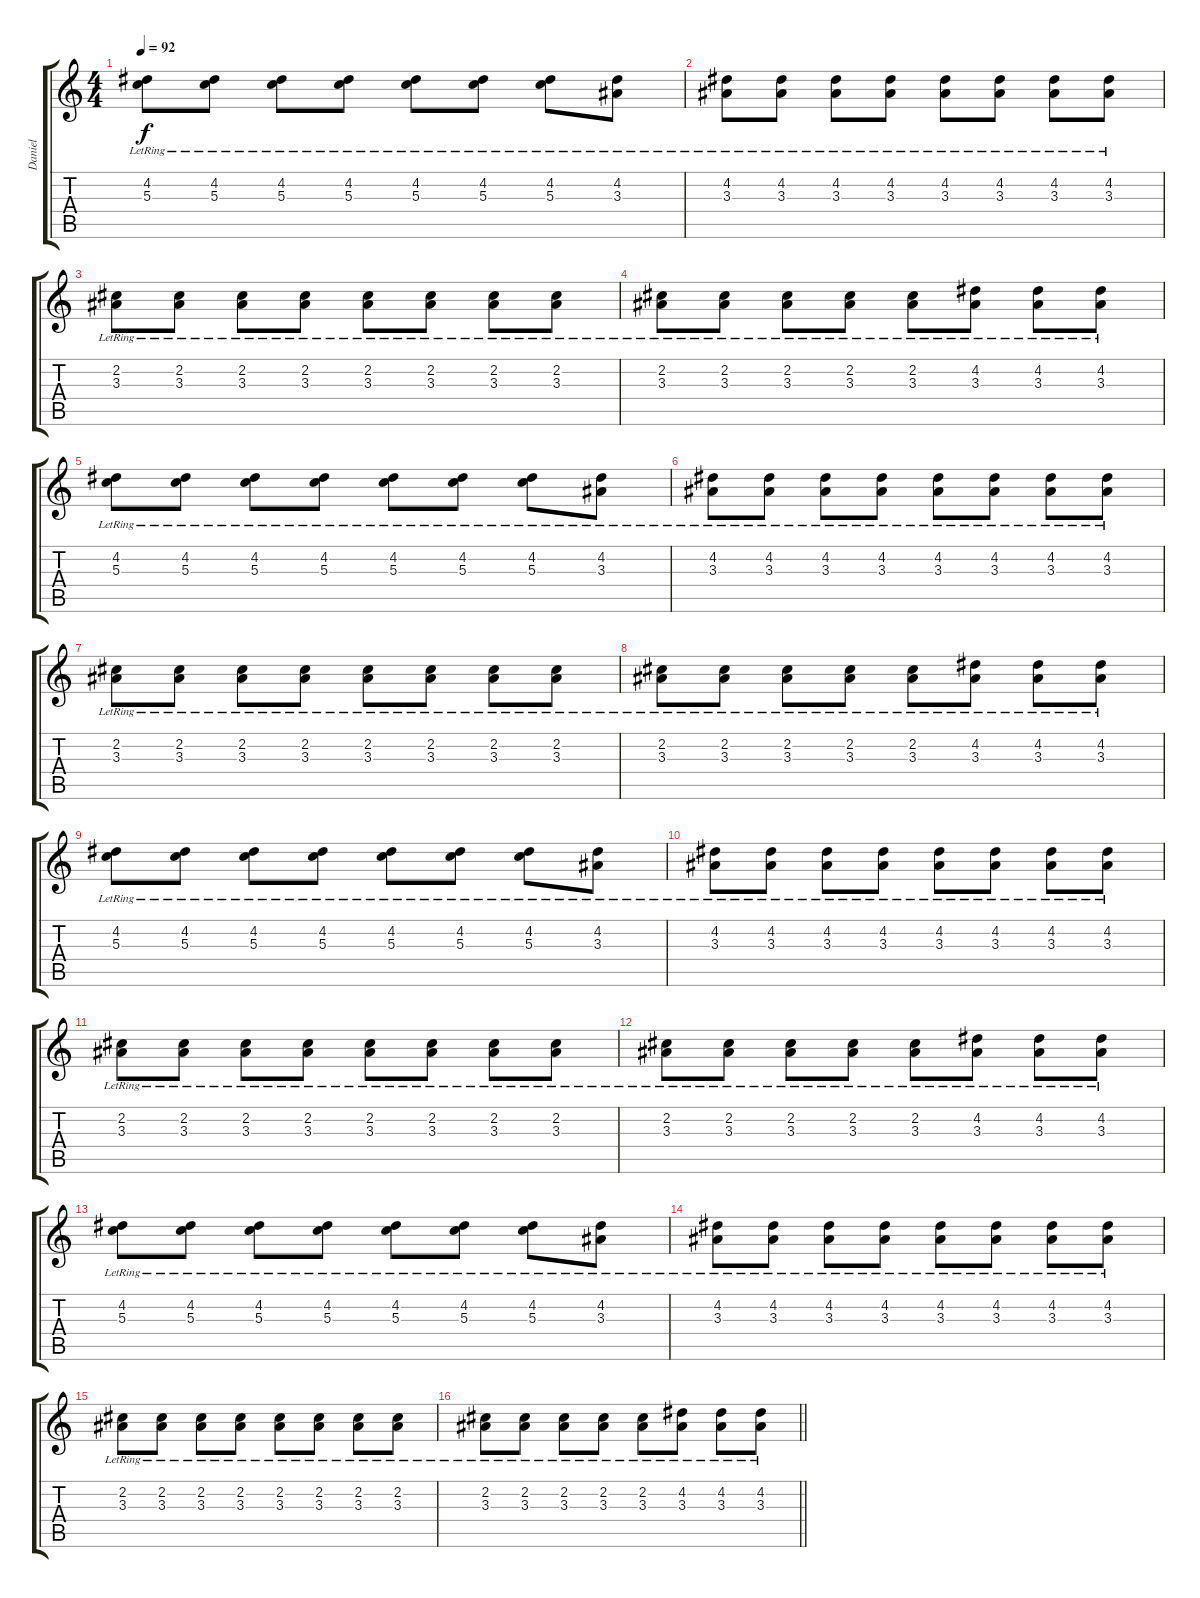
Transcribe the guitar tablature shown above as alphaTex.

\track ("Daniel" "Daniel") {instrument electricguitarclean}
\staff {score tabs}
\tuning (E4 B3 G3 D3 A2 E2) {hide}
\ts (4 4)
\tempo 92
\clef g2
\ks c
(4.2{lr} 5.3{lr}).8{dy f} (4.2{lr} 5.3{lr}).8 (4.2{lr} 5.3{lr}).8 (4.2{lr} 5.3{lr}).8 (4.2{lr} 5.3{lr}).8 (4.2{lr} 5.3{lr}).8 (4.2{lr} 5.3{lr}).8 (4.2{lr} 3.3{lr}).8 |
(4.2{lr} 3.3{lr}).8 (4.2{lr} 3.3{lr}).8 (4.2{lr} 3.3{lr}).8 (4.2{lr} 3.3{lr}).8 (4.2{lr} 3.3{lr}).8 (4.2{lr} 3.3{lr}).8 (4.2{lr} 3.3{lr}).8 (4.2{lr} 3.3{lr}).8 |
(2.2{lr} 3.3{lr}).8 (2.2{lr} 3.3{lr}).8 (2.2{lr} 3.3{lr}).8 (2.2{lr} 3.3{lr}).8 (2.2{lr} 3.3{lr}).8 (2.2{lr} 3.3{lr}).8 (2.2{lr} 3.3{lr}).8 (2.2{lr} 3.3{lr}).8 |
(2.2{lr} 3.3{lr}).8 (2.2{lr} 3.3{lr}).8 (2.2{lr} 3.3{lr}).8 (2.2{lr} 3.3{lr}).8 (2.2{lr} 3.3{lr}).8 (4.2{lr} 3.3{lr}).8 (4.2{lr} 3.3{lr}).8 (4.2{lr} 3.3{lr}).8 |
(4.2{lr} 5.3{lr}).8 (4.2{lr} 5.3{lr}).8 (4.2{lr} 5.3{lr}).8 (4.2{lr} 5.3{lr}).8 (4.2{lr} 5.3{lr}).8 (4.2{lr} 5.3{lr}).8 (4.2{lr} 5.3{lr}).8 (4.2{lr} 3.3{lr}).8 |
(4.2{lr} 3.3{lr}).8 (4.2{lr} 3.3{lr}).8 (4.2{lr} 3.3{lr}).8 (4.2{lr} 3.3{lr}).8 (4.2{lr} 3.3{lr}).8 (4.2{lr} 3.3{lr}).8 (4.2{lr} 3.3{lr}).8 (4.2{lr} 3.3{lr}).8 |
(2.2{lr} 3.3{lr}).8 (2.2{lr} 3.3{lr}).8 (2.2{lr} 3.3{lr}).8 (2.2{lr} 3.3{lr}).8 (2.2{lr} 3.3{lr}).8 (2.2{lr} 3.3{lr}).8 (2.2{lr} 3.3{lr}).8 (2.2{lr} 3.3{lr}).8 |
(2.2{lr} 3.3{lr}).8 (2.2{lr} 3.3{lr}).8 (2.2{lr} 3.3{lr}).8 (2.2{lr} 3.3{lr}).8 (2.2{lr} 3.3{lr}).8 (4.2{lr} 3.3{lr}).8 (4.2{lr} 3.3{lr}).8 (4.2{lr} 3.3{lr}).8 |
(4.2{lr} 5.3{lr}).8 (4.2{lr} 5.3{lr}).8 (4.2{lr} 5.3{lr}).8 (4.2{lr} 5.3{lr}).8 (4.2{lr} 5.3{lr}).8 (4.2{lr} 5.3{lr}).8 (4.2{lr} 5.3{lr}).8 (4.2{lr} 3.3{lr}).8 |
(4.2{lr} 3.3{lr}).8 (4.2{lr} 3.3{lr}).8 (4.2{lr} 3.3{lr}).8 (4.2{lr} 3.3{lr}).8 (4.2{lr} 3.3{lr}).8 (4.2{lr} 3.3{lr}).8 (4.2{lr} 3.3{lr}).8 (4.2{lr} 3.3{lr}).8 |
(2.2{lr} 3.3{lr}).8 (2.2{lr} 3.3{lr}).8 (2.2{lr} 3.3{lr}).8 (2.2{lr} 3.3{lr}).8 (2.2{lr} 3.3{lr}).8 (2.2{lr} 3.3{lr}).8 (2.2{lr} 3.3{lr}).8 (2.2{lr} 3.3{lr}).8 |
(2.2{lr} 3.3{lr}).8 (2.2{lr} 3.3{lr}).8 (2.2{lr} 3.3{lr}).8 (2.2{lr} 3.3{lr}).8 (2.2{lr} 3.3{lr}).8 (4.2{lr} 3.3{lr}).8 (4.2{lr} 3.3{lr}).8 (4.2{lr} 3.3{lr}).8 |
(4.2{lr} 5.3{lr}).8 (4.2{lr} 5.3{lr}).8 (4.2{lr} 5.3{lr}).8 (4.2{lr} 5.3{lr}).8 (4.2{lr} 5.3{lr}).8 (4.2{lr} 5.3{lr}).8 (4.2{lr} 5.3{lr}).8 (4.2{lr} 3.3{lr}).8 |
(4.2{lr} 3.3{lr}).8 (4.2{lr} 3.3{lr}).8 (4.2{lr} 3.3{lr}).8 (4.2{lr} 3.3{lr}).8 (4.2{lr} 3.3{lr}).8 (4.2{lr} 3.3{lr}).8 (4.2{lr} 3.3{lr}).8 (4.2{lr} 3.3{lr}).8 |
(2.2{lr} 3.3{lr}).8 (2.2{lr} 3.3{lr}).8 (2.2{lr} 3.3{lr}).8 (2.2{lr} 3.3{lr}).8 (2.2{lr} 3.3{lr}).8 (2.2{lr} 3.3{lr}).8 (2.2{lr} 3.3{lr}).8 (2.2{lr} 3.3{lr}).8 |
\barLineRight lightlight
(2.2{lr} 3.3{lr}).8 (2.2{lr} 3.3{lr}).8 (2.2{lr} 3.3{lr}).8 (2.2{lr} 3.3{lr}).8 (2.2{lr} 3.3{lr}).8 (4.2{lr} 3.3{lr}).8 (4.2{lr} 3.3{lr}).8 (4.2{lr} 3.3{lr}).8
